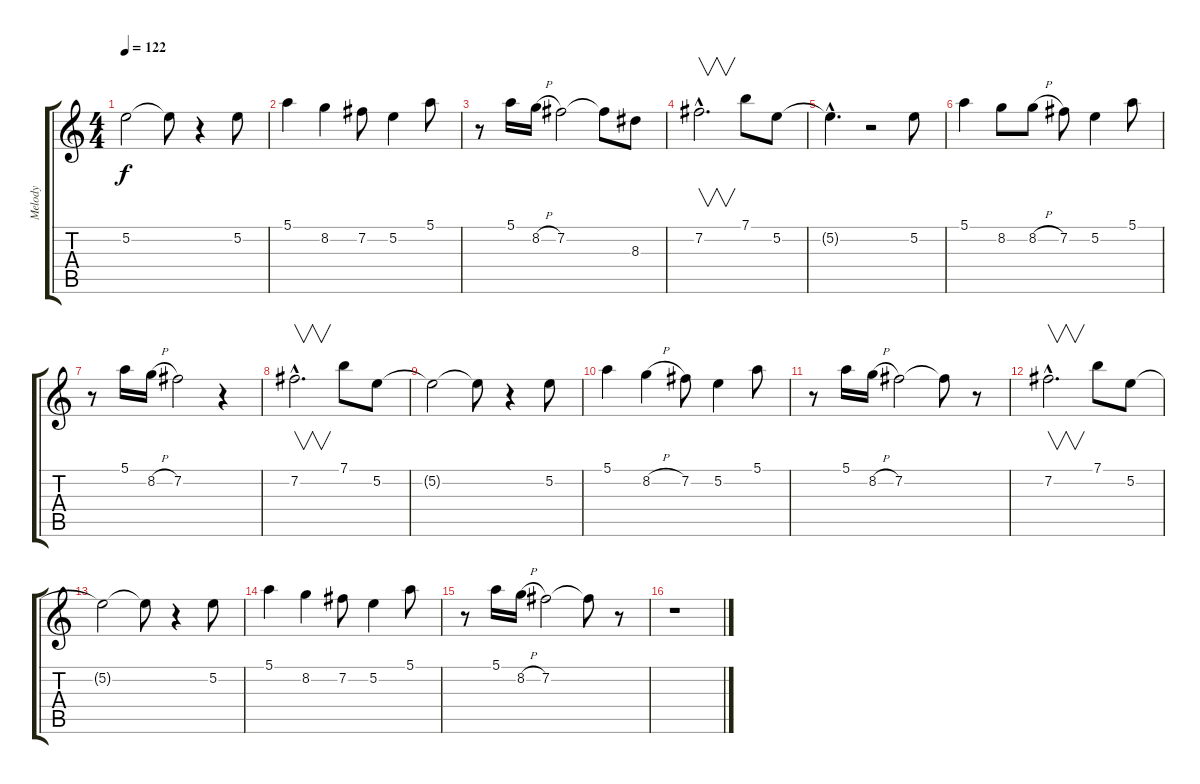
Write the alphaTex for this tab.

\track ("Melody              " "Melody    ") {instrument distortionguitar}
\staff {score tabs}
\tuning (E4 B3 G3 D3 A2 E2) {hide}
\ts (4 4)
\tempo 122
\clef g2
\ks c
5.2{t}.2{dy f} 5.2{t}.8 r.4 5.2.8 |
5.1.4 8.2.4 7.2.8 5.2.4 5.1.8 |
r.8 5.1.16 8.2{h}.16 7.2.2 7.2{t}.8 8.3.8 |
7.2{hac}.2{v d} 7.1.8 5.2.8 |
5.2{hac t}.4{d} r.2 5.2.8 |
5.1.4 8.2.8 8.2{h}.8 7.2.8 5.2.4 5.1.8 |
r.8 5.1.16 8.2{h}.16 7.2.2 r.4 |
7.2{hac}.2{v d} 7.1.8 5.2.8 |
5.2{t}.2 5.2{t}.8 r.4 5.2.8 |
5.1.4 8.2{h}.4 7.2.8 5.2.4 5.1.8 |
r.8 5.1.16 8.2{h}.16 7.2.2 7.2{t}.8 r.8 |
7.2{hac}.2{v d} 7.1.8 5.2.8 |
5.2{t}.2 5.2{t}.8 r.4 5.2.8 |
5.1.4 8.2.4 7.2.8 5.2.4 5.1.8 |
r.8 5.1.16 8.2{h}.16 7.2.2 7.2{t}.8 r.8 |
r.1
